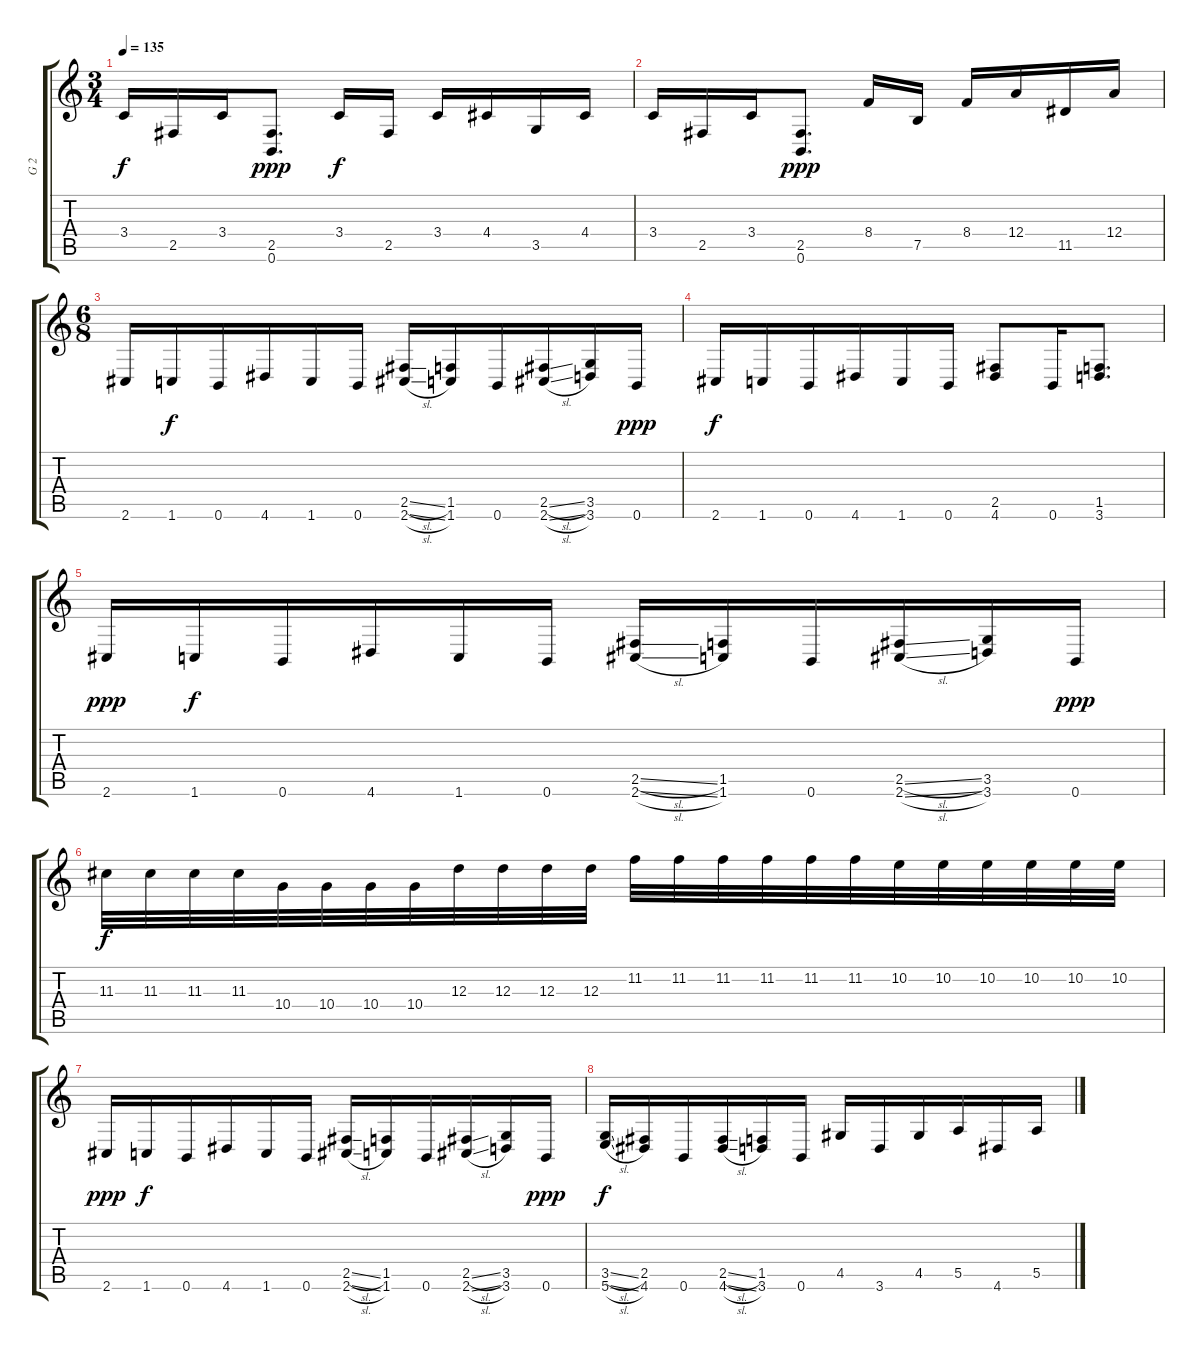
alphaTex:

\track ("G 2" "G 2") {instrument distortionguitar}
\staff {score tabs}
\tuning (B3 Gb3 D3 A2 E2 B1) {hide}
\ts (3 4)
\tempo 135
\clef g2
\ks c
3.4.16{dy f} 2.5.16 3.4.16 (2.5 0.6).8{d dy ppp} 3.4.16{dy f} 2.5.16 3.4.16 4.4.16 3.5.16 4.4.16 |
3.4.16 2.5.16 3.4.16 (2.5 0.6).8{d dy ppp} 8.4.16 7.5.16 8.4.16 12.4.16 11.5.16 12.4.16 |
\ts (6 8)
2.6.16 1.6.16{dy f} 0.6.16 4.6.16 1.6.16 0.6.16 (2.5{sl} 2.6{sl}).16 (1.5 1.6).16 0.6.16 (2.5{sl} 2.6{sl}).16 (3.5 3.6).16 0.6.16{dy ppp} |
2.6.16{dy f} 1.6.16 0.6.16 4.6.16 1.6.16 0.6.16 (2.5 4.6).8 0.6.16 (1.5 3.6).8{d} |
2.6.16{dy ppp} 1.6.16{dy f} 0.6.16 4.6.16 1.6.16 0.6.16 (2.5{sl} 2.6{sl}).16 (1.5 1.6).16 0.6.16 (2.5{sl} 2.6{sl}).16 (3.5 3.6).16 0.6.16{dy ppp} |
11.3.32{dy f} 11.3.32 11.3.32 11.3.32 10.4.32 10.4.32 10.4.32 10.4.32 12.3.32 12.3.32 12.3.32 12.3.32 11.2.32 11.2.32 11.2.32 11.2.32 11.2.32 11.2.32 10.2.32 10.2.32 10.2.32 10.2.32 10.2.32 10.2.32 |
2.6.16{dy ppp} 1.6.16{dy f} 0.6.16 4.6.16 1.6.16 0.6.16 (2.5{sl} 2.6{sl}).16 (1.5 1.6).16 0.6.16 (2.5{sl} 2.6{sl}).16 (3.5 3.6).16 0.6.16{dy ppp} |
(3.5{sl} 5.6{sl}).16{dy f} (2.5 4.6).16 0.6.16 (2.5{sl} 4.6{sl}).16 (1.5 3.6).16 0.6.16 4.5.16 3.6.16 4.5.16 5.5.16 4.6.16 5.5.16
